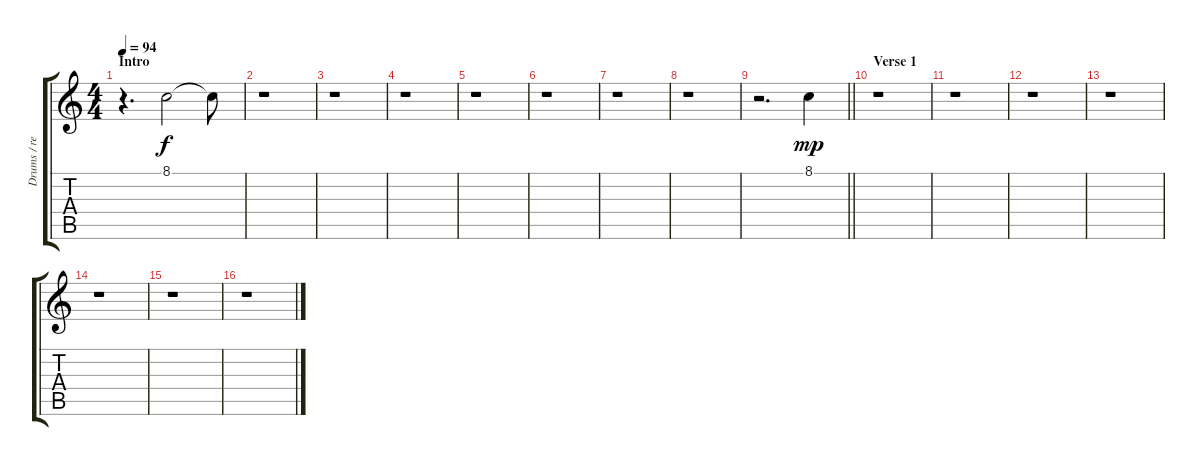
\track ("Drums / rev cymbals" "Drums / re") {instrument reversecymbal}
\staff {score tabs}
\tuning (E4 B3 G3 D3 A2 E2) {hide}
\ts (4 4)
\section ("" "Intro")
\tempo 94
\clef g2
\ks c
r.4{d dy f instrument reversecymbal} 8.1.2 8.1{t}.8 |
r.1 |
r.1 |
r.1 |
r.1 |
r.1 |
r.1 |
r.1 |
\barLineRight lightlight
r.2{d} 8.1.4{dy mp} |
\section ("" "Verse 1")
r.1 |
r.1 |
r.1 |
r.1 |
r.1 |
r.1 |
r.1
